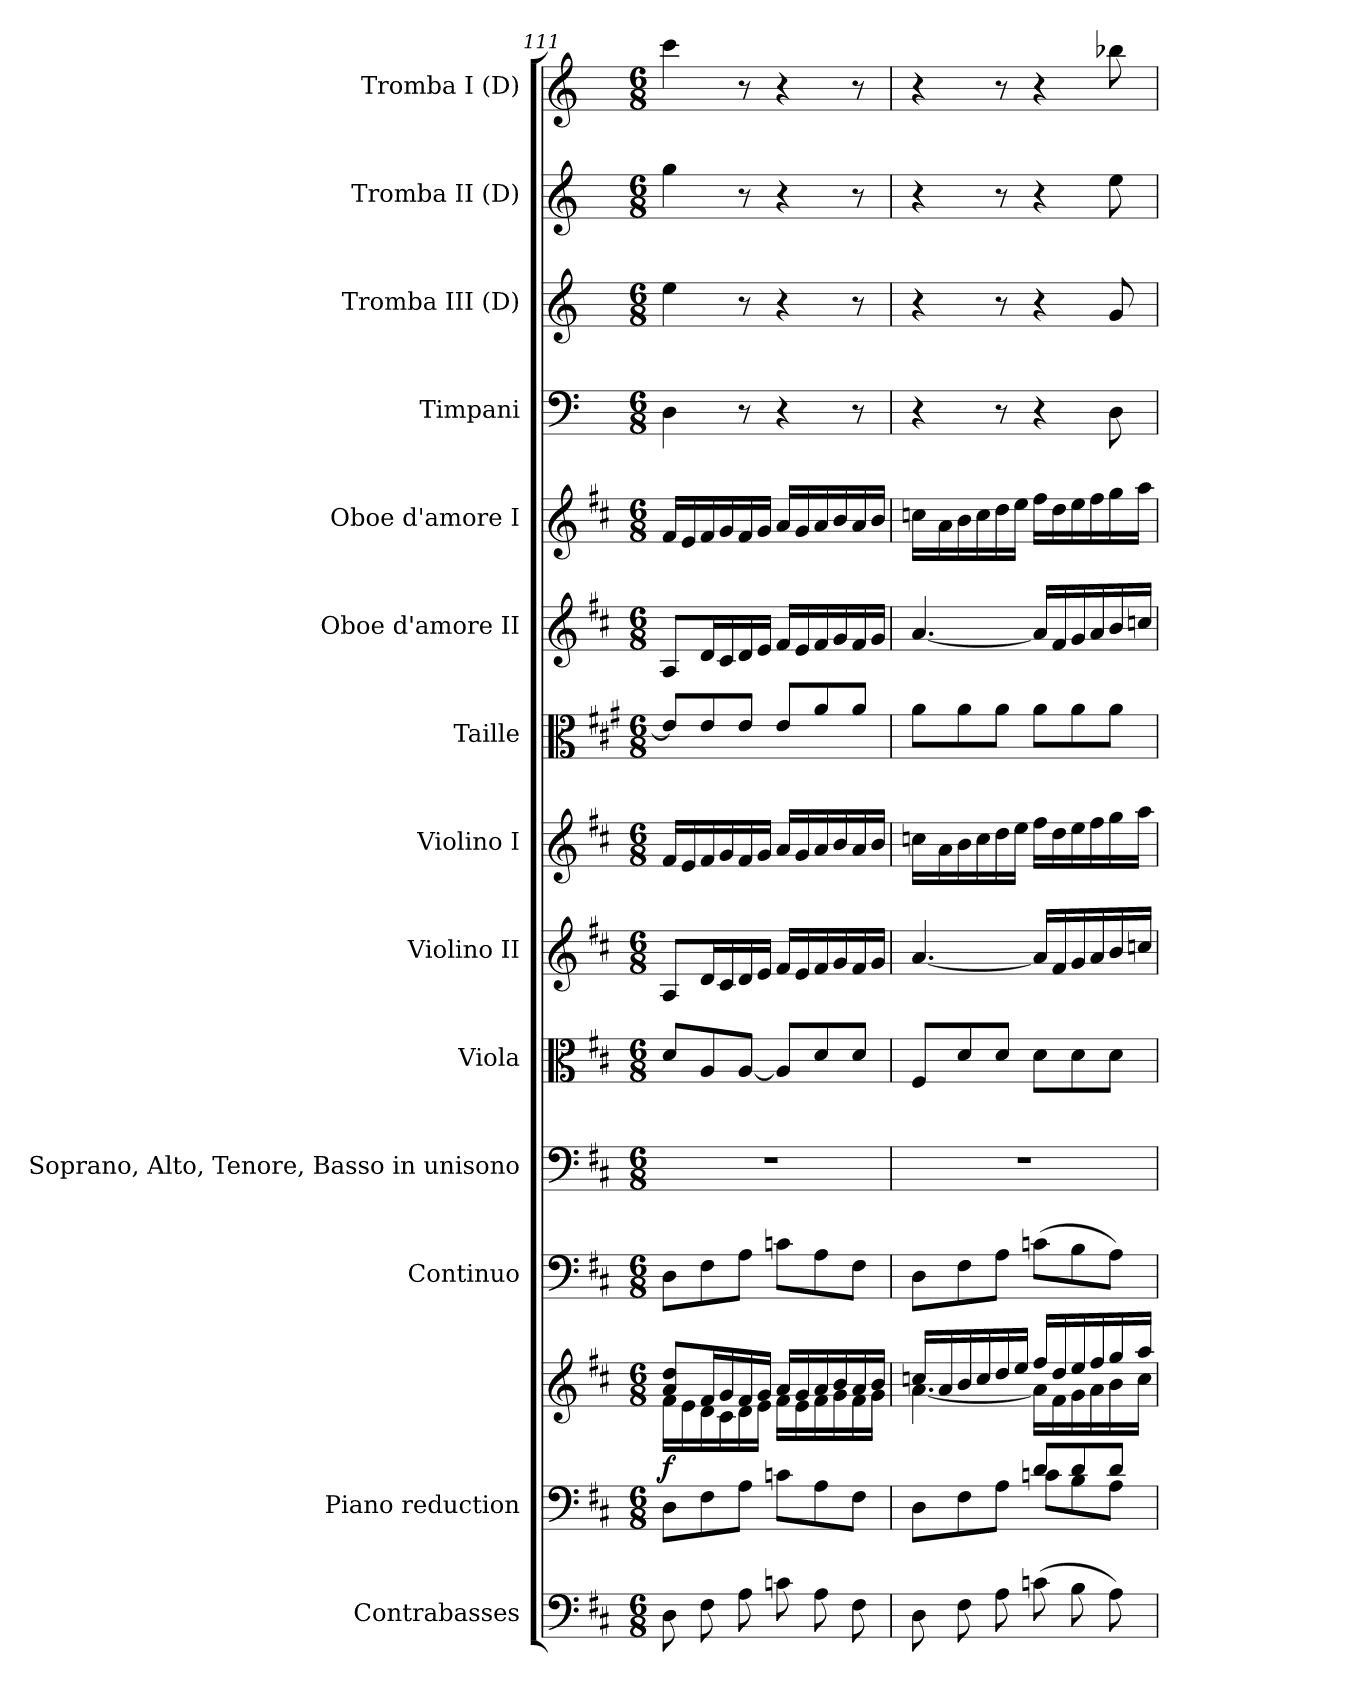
**kern	**kern	**kern	**dynam	**kern	**kern	**kern	**kern	**kern	**kern	**kern	**kern	**kern	**kern	**kern	**kern
*part14	*part13	*part13	*part13	*part12	*part11	*part10	*part9	*part8	*part7	*part6	*part5	*part4	*part3	*part2	*part1
*staff15	*staff14	*staff13	*staff13/14	*staff12	*staff11	*staff10	*staff9	*staff8	*staff7	*staff6	*staff5	*staff4	*staff3	*staff2	*staff1
*I"Contrabasses	*I"Piano reduction	*	*	*I"Continuo	*I"Soprano, Alto, Tenore, Basso in unisono	*I"Viola	*I"Violino II	*I"Violino I	*I"Taille	*I"Oboe d'amore II	*I"Oboe d'amore I	*I"Timpani	*I"Tromba III (D)	*I"Tromba II (D)	*I"Tromba I (D)
*I'Cbs.	*I'Pno	*	*	*	*	*	*	*	*	*I'Ob	*I'Ob	*I'Timp	*	*	*
*clefF4	*clefF4	*clefG2	*	*clefF4	*clefF4	*clefC3	*clefG2	*clefG2	*clefC3	*clefG2	*clefG2	*clefF4	*clefG2	*clefG2	*clefG2
*ITrd7c12	*	*	*	*	*	*	*	*	*ITrd4c7	*	*	*	*ITrd-1c-2	*ITrd-1c-2	*ITrd-1c-2
*k[f#c#]	*k[f#c#]	*k[f#c#]	*	*k[f#c#]	*k[f#c#]	*k[f#c#]	*k[f#c#]	*k[f#c#]	*k[f#c#]	*k[f#c#]	*k[f#c#]	*k[]	*k[f#c#]	*k[f#c#]	*k[f#c#]
*M6/8	*M6/8	*M6/8	*	*M6/8	*M6/8	*M6/8	*M6/8	*M6/8	*M6/8	*M6/8	*M6/8	*M6/8	*M6/8	*M6/8	*M6/8
=111	=111	=111	=111	=111	=111	=111	=111	=111	=111	=111	=111	=111	=111	=111	=111
*	*	*^	*	*	*	*	*	*	*	*	*	*	*	*	*
!	!	!	!	!LO:DY:b	!	!	!	!	!	!	!	!	!	!	!	!
8DD\	8D\L	8a/ 8dd/L	16f#\LL	f	8D\L	2.r	8d/L	8A/L	16f#/LL	8A/L]	8A/L	16f#/LL	4D\	4ff#\	4aa\	4ddd\
.	.	.	16e\	.	.	.	.	.	16e/	.	.	16e/	.	.	.	.
8FF#\	8F#\	16f#/L	16d\	.	8F#\	.	8A/	16d/L	16f#/	8A/	16d/L	16f#/	.	.	.	.
.	.	16g/	16c#\	.	.	.	.	16c#/	16g/	.	16c#/	16g/	.	.	.	.
8AA\	8A\J	16f#/	16d\	.	8A\J	.	[8A/J	16d/	16f#/	8A/J	16d/	16f#/	8r	8r	8r	8r
.	.	16g/JJ	16e\JJ	.	.	.	.	16e/JJ	16g/JJ	.	16e/JJ	16g/JJ	.	.	.	.
8Cn\	8cn\L	16a/LL	16f#\LL	.	8cn\L	.	8A/L]	16f#/LL	16a/LL	8A/L	16f#/LL	16a/LL	4r	4r	4r	4r
.	.	16g/	16e\	.	.	.	.	16e/	16g/	.	16e/	16g/	.	.	.	.
8AA\	8A\	16a/	16f#\	.	8A\	.	8d/	16f#/	16a/	8d/	16f#/	16a/	.	.	.	.
.	.	16b/	16g\	.	.	.	.	16g/	16b/	.	16g/	16b/	.	.	.	.
8FF#\	8F#\J	16a/	16f#\	.	8F#\J	.	8d/J	16f#/	16a/	8d/J	16f#/	16a/	8r	8r	8r	8r
.	.	16b/JJ	16g\JJ	.	.	.	.	16g/JJ	16b/JJ	.	16g/JJ	16b/JJ	.	.	.	.
=112	=112	=112	=112	=112	=112	=112	=112	=112	=112	=112	=112	=112	=112	=112	=112	=112
*	*^	*	*	*	*	*	*	*	*	*	*	*	*	*	*	*
8DD\	4.ryy	8D\L	16ccn/LL	[4.a\	.	8D\L	2.r	8F#/L	[4.a/	16ccn\LL	8d\L	[4.a/	16ccn\LL	4r	4r	4r	4r
.	.	.	16a/	.	.	.	.	.	.	16a\	.	.	16a\	.	.	.	.
8FF#\	.	8F#\	16b/	.	.	8F#\	.	8d/	.	16b\	8d\	.	16b\	.	.	.	.
.	.	.	16cc/	.	.	.	.	.	.	16cc\	.	.	16cc\	.	.	.	.
8AA\	.	8A\J	16dd/	.	.	8A\J	.	8d/J	.	16dd\	8d\J	.	16dd\	8r	8r	8r	8r
.	.	.	16ee/JJ	.	.	.	.	.	.	16ee\JJ	.	.	16ee\JJ	.	.	.	.
(>8Cn\	8d/L	8cn\L	16ff#/LL	16a\LL]	.	(>8cn\L	.	8d\L	16a/LL]	16ff#\LL	8d\L	16a/LL]	16ff#\LL	4r	4r	4r	4r
.	.	.	16dd/	16f#\	.	.	.	.	16f#/	16dd\	.	16f#/	16dd\	.	.	.	.
8BB\	8d/	8B\	16ee/	16g\	.	8B\	.	8d\	16g/	16ee\	8d\	16g/	16ee\	.	.	.	.
.	.	.	16ff#/	16a\	.	.	.	.	16a/	16ff#\	.	16a/	16ff#\	.	.	.	.
8AA\)	8d/J	8A\J	16gg/	16b\	.	8A\J)	.	8d\J	16b/	16gg\	8d\J	16b/	16gg\	8D\	8a/	8ff#\	8cccn\
.	.	.	16aa/JJ	16cc\JJ	.	.	.	.	16ccn/JJ	16aa\JJ	.	16ccn/JJ	16aa\JJ	.	.	.	.
*	*v	*v	*	*	*	*	*	*	*	*	*	*	*	*	*	*	*
*	*	*v	*v	*	*	*	*	*	*	*	*	*	*	*	*	*
=	=	=	=	=	=	=	=	=	=	=	=	=	=	=	=
*-	*-	*-	*-	*-	*-	*-	*-	*-	*-	*-	*-	*-	*-	*-	*-
